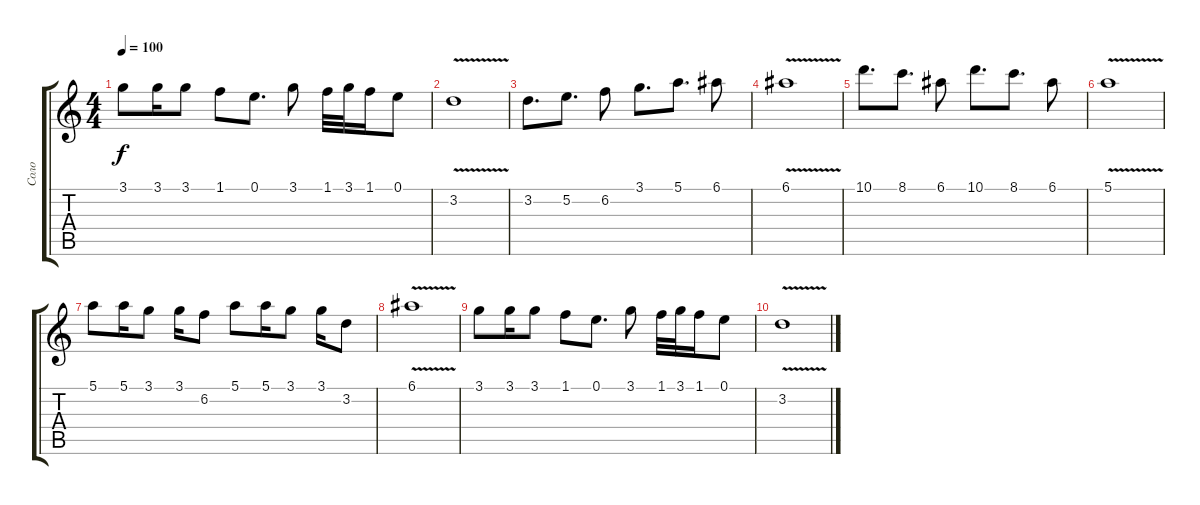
\track ("Соло" "Соло") {instrument acousticguitarsteel}
\staff {score tabs}
\tuning (E4 B3 G3 D3 A2 E2) {hide}
\ts (4 4)
\tempo 100
\clef g2
\ks c
3.1.8{dy f} 3.1.16 3.1.8 1.1.8 0.1.8{d} 3.1.8 1.1.32 3.1.32 1.1.16 0.1.8 |
3.2{v}.1 |
3.2.8{d} 5.2.8{d} 6.2.8 3.1.8{d} 5.1.8{d} 6.1.8 |
6.1{v}.1 |
10.1.8{d} 8.1.8{d} 6.1.8 10.1.8{d} 8.1.8{d} 6.1.8 |
5.1{v}.1 |
5.1.8 5.1.16 3.1.8 3.1.16 6.2.8 5.1.8 5.1.16 3.1.8 3.1.16 3.2.8 |
6.1{v}.1 |
3.1.8 3.1.16 3.1.8 1.1.8 0.1.8{d} 3.1.8 1.1.32 3.1.32 1.1.16 0.1.8 |
3.2{v}.1
